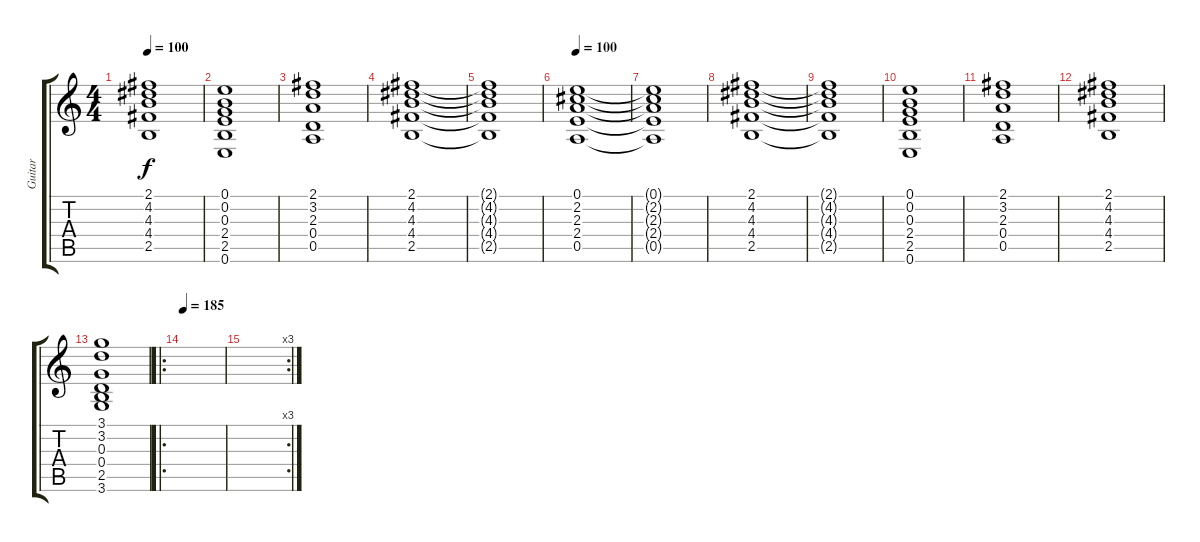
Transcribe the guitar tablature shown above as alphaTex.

\track ("Guitar" "Guitar") {instrument distortionguitar}
\staff {score tabs}
\tuning (E4 B3 G3 D3 A2 E2) {hide}
\ts (4 4)
\tempo 100
\clef g2
\ks c
(2.1{t} 4.2{t} 4.3{t} 4.4{t} 2.5{t}).1{dy f} |
(0.1 0.2 0.3 2.4 2.5 0.6).1 |
(2.1 3.2 2.3 0.4 0.5).1 |
(2.1 4.2 4.3 4.4 2.5).1 |
(2.1{t} 4.2{t} 4.3{t} 4.4{t} 2.5{t}).1 |
\tempo 100
(0.1 2.2 2.3 2.4 0.5).1 |
(0.1{t} 2.2{t} 2.3{t} 2.4{t} 0.5{t}).1 |
(2.1 4.2 4.3 4.4 2.5).1 |
(2.1{t} 4.2{t} 4.3{t} 4.4{t} 2.5{t}).1 |
(0.1 0.2 0.3 2.4 2.5 0.6).1 |
(2.1 3.2 2.3 0.4 0.5).1 |
(2.1 4.2 4.3 4.4 2.5).1 |
(3.1 3.2 0.3 0.4 2.5 3.6).1 |
\ro
\tempo 185
|
\rc 3
